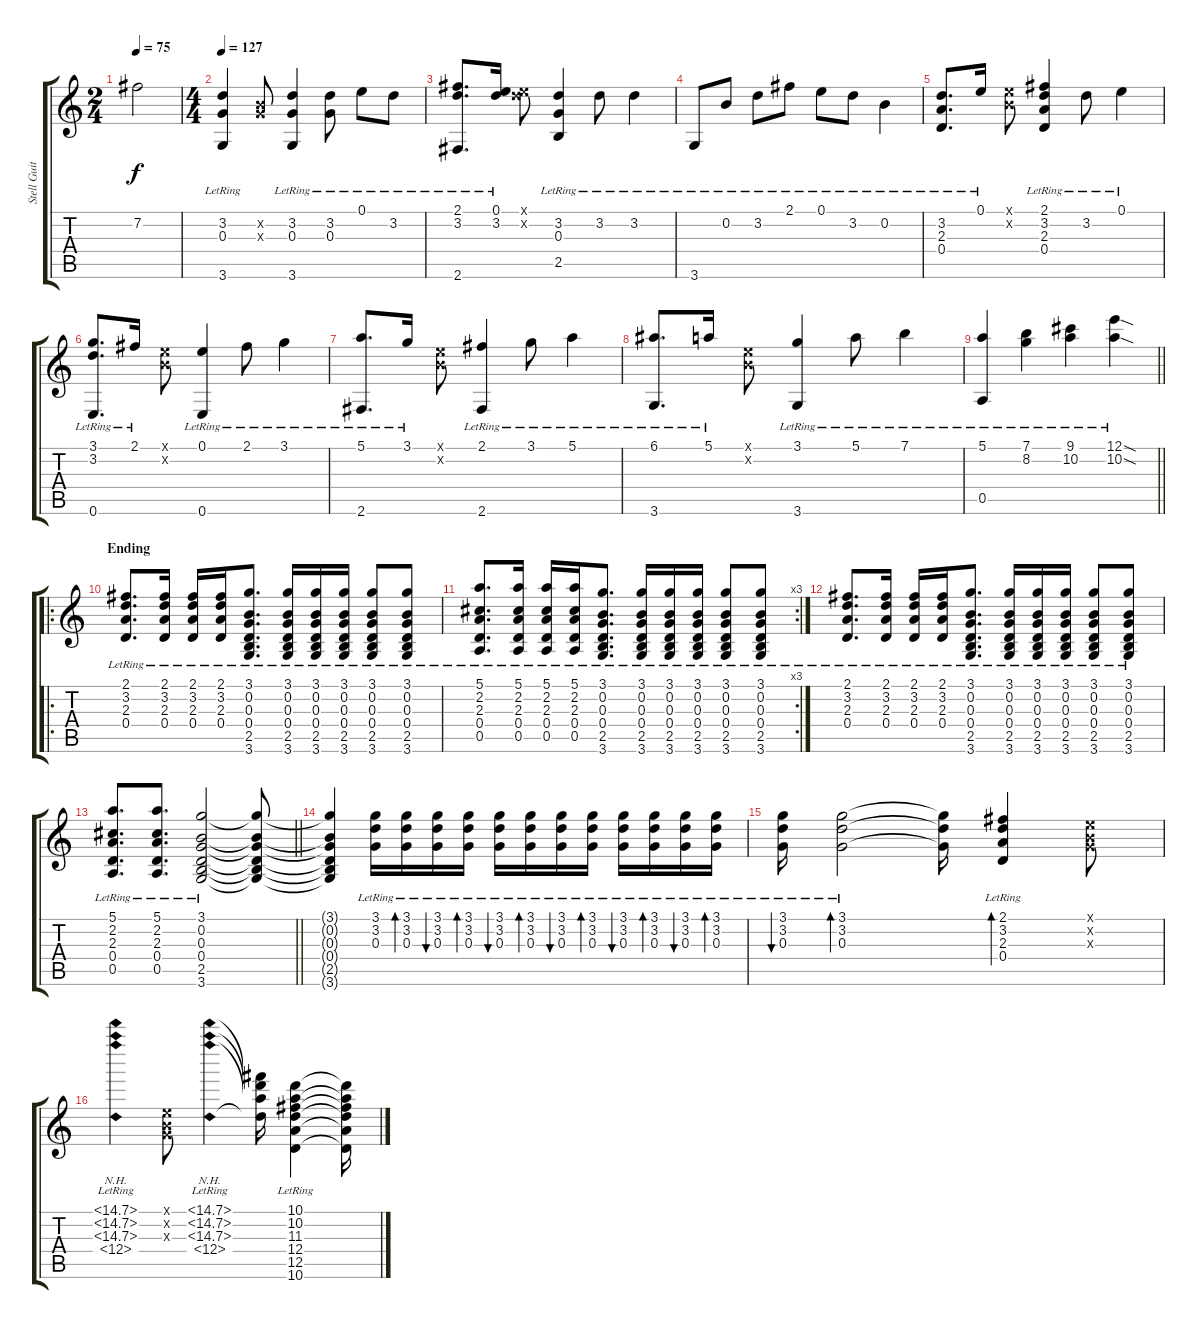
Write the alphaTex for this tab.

\track ("Stell Guitar" "Stell Guit") {instrument acousticguitarsteel}
\staff {score tabs}
\tuning (E4 B3 G3 D3 A2 E2) {hide}
\ts (2 4)
\tempo 75
\clef g2
\ks c
7.2{t}.2{dy f} |
\ts (4 4)
\tempo 127
(3.2{lr} 0.3{lr} 3.6{lr}).4 (0.2{x} 0.3{x}).8 (3.2{lr} 0.3{lr} 3.6{lr}).4 (3.2{lr} 0.3{lr}).8 0.1{lr}.8 3.2{lr}.8 |
(2.1{lr} 3.2{lr} 2.6{lr}).8{d} (0.1{lr} 3.2{lr}).16 (0.1{x} 3.2{x}).8 (3.2{lr} 0.3{lr} 2.5{lr}).4 3.2{lr}.8 3.2{lr}.4 |
3.6{lr}.8 0.2{lr}.8 3.2{lr}.8 2.1{lr}.8 0.1{lr}.8 3.2{lr}.8 0.2{lr}.4 |
(3.2{lr} 2.3{lr} 0.4{lr}).8{d} 0.1{lr}.16 (0.1{x} 0.2{x}).8 (2.1{lr} 3.2{lr} 2.3{lr} 0.4{lr}).4 3.2{lr}.8 0.1{lr}.4 |
(3.1{lr} 3.2{lr} 0.6{lr}).8{d} 2.1{lr}.16 (0.1{x} 0.2{x}).8 (0.1{lr} 0.6{lr}).4 2.1{lr}.8 3.1{lr}.4 |
(5.1{lr} 2.6{lr}).8{d} 3.1{lr}.16 (0.1{x} 0.2{x}).8 (2.1{lr} 2.6{lr}).4 3.1{lr}.8 5.1{lr}.4 |
(6.1{lr} 3.6{lr}).8{d} 5.1{lr}.16 (0.1{x} 0.2{x}).8 (3.1{lr} 3.6{lr}).4 5.1{lr}.8 7.1{lr}.4 |
\barLineRight lightlight
(5.1{lr} 0.5{lr}).4 (7.1{lr} 8.2{lr}).4 (9.1{lr} 10.2{lr}).4 (12.1{sod lr} 10.2{sod lr}).4 |
\ro
\section ("" "Ending")
(2.1{lr} 3.2{lr} 2.3{lr} 0.4{lr}).8{d} (2.1{lr} 3.2{lr} 2.3{lr} 0.4{lr}).16 (2.1{lr} 3.2{lr} 2.3{lr} 0.4{lr}).16 (2.1{lr} 3.2{lr} 2.3{lr} 0.4{lr}).16 (3.1{lr} 0.2{lr} 0.3{lr} 0.4{lr} 2.5{lr} 3.6{lr}).8{d} (3.1{lr} 0.2{lr} 0.3{lr} 0.4{lr} 2.5{lr} 3.6{lr}).16 (3.1{lr} 0.2{lr} 0.3{lr} 0.4{lr} 2.5{lr} 3.6{lr}).16 (3.1{lr} 0.2{lr} 0.3{lr} 0.4{lr} 2.5{lr} 3.6{lr}).16 (3.1{lr} 0.2{lr} 0.3{lr} 0.4{lr} 2.5{lr} 3.6{lr}).8 (3.1{lr} 0.2{lr} 0.3{lr} 0.4{lr} 2.5{lr} 3.6{lr}).8 |
\rc 3
(5.1{lr} 2.2{lr} 2.3{lr} 0.4{lr} 0.5{lr}).8{d} (5.1{lr} 2.2{lr} 2.3{lr} 0.4{lr} 0.5{lr}).16 (5.1{lr} 2.2{lr} 2.3{lr} 0.4{lr} 0.5{lr}).16 (5.1{lr} 2.2{lr} 2.3{lr} 0.4{lr} 0.5{lr}).16 (3.1{lr} 0.2{lr} 0.3{lr} 0.4{lr} 2.5{lr} 3.6{lr}).8{d} (3.1{lr} 0.2{lr} 0.3{lr} 0.4{lr} 2.5{lr} 3.6{lr}).16 (3.1{lr} 0.2{lr} 0.3{lr} 0.4{lr} 2.5{lr} 3.6{lr}).16 (3.1{lr} 0.2{lr} 0.3{lr} 0.4{lr} 2.5{lr} 3.6{lr}).16 (3.1{lr} 0.2{lr} 0.3{lr} 0.4{lr} 2.5{lr} 3.6{lr}).8 (3.1{lr} 0.2{lr} 0.3{lr} 0.4{lr} 2.5{lr} 3.6{lr}).8 |
(2.1{lr} 3.2{lr} 2.3{lr} 0.4{lr}).8{d} (2.1{lr} 3.2{lr} 2.3{lr} 0.4{lr}).16 (2.1{lr} 3.2{lr} 2.3{lr} 0.4{lr}).16 (2.1{lr} 3.2{lr} 2.3{lr} 0.4{lr}).16 (3.1{lr} 0.2{lr} 0.3{lr} 0.4{lr} 2.5{lr} 3.6{lr}).8{d} (3.1{lr} 0.2{lr} 0.3{lr} 0.4{lr} 2.5{lr} 3.6{lr}).16 (3.1{lr} 0.2{lr} 0.3{lr} 0.4{lr} 2.5{lr} 3.6{lr}).16 (3.1{lr} 0.2{lr} 0.3{lr} 0.4{lr} 2.5{lr} 3.6{lr}).16 (3.1{lr} 0.2{lr} 0.3{lr} 0.4{lr} 2.5{lr} 3.6{lr}).8 (3.1{lr} 0.2{lr} 0.3{lr} 0.4{lr} 2.5{lr} 3.6{lr}).8 |
\barLineRight lightlight
(5.1{lr} 2.2{lr} 2.3{lr} 0.4{lr} 0.5{lr}).8{d} (5.1{lr} 2.2{lr} 2.3{lr} 0.4{lr} 0.5{lr}).8{d} (3.1{lr} 0.2{lr} 0.3{lr} 0.4{lr} 2.5{lr} 3.6{lr}).2 (3.1{t} 0.2{t} 0.3{t} 0.4{t} 2.5{t} 3.6{t}).8 |
(3.1{t} 0.2{t} 0.3{t} 0.4{t} 2.5{t} 3.6{t}).4{beam split} (3.1{lr} 3.2{lr} 0.3{lr}).16 (3.1{lr} 3.2{lr} 0.3{lr}).16{bd 60 beam merge} (3.1{lr} 3.2{lr} 0.3{lr}).16{bu 60} (3.1{lr} 3.2{lr} 0.3{lr}).16{bd 60 beam split} (3.1{lr} 3.2{lr} 0.3{lr}).16{bu 60} (3.1{lr} 3.2{lr} 0.3{lr}).16{bd 60 beam merge} (3.1{lr} 3.2{lr} 0.3{lr}).16{bu 60} (3.1{lr} 3.2{lr} 0.3{lr}).16{bd 60 beam split} (3.1{lr} 3.2{lr} 0.3{lr}).16{bu 60 beam merge} (3.1{lr} 3.2{lr} 0.3{lr}).16{bd 60 beam merge} (3.1{lr} 3.2{lr} 0.3{lr}).16{bu 60 beam merge} (3.1{lr} 3.2{lr} 0.3{lr}).16{bd 60} |
(3.1{lr} 3.2{lr} 0.3{lr}).16{bu 60} (3.1{lr} 3.2{lr} 0.3{lr}).2{bd 60} (3.1{t} 3.2{t} 0.3{t}).16 (2.1{lr} 3.2{lr} 2.3{lr} 0.4{lr}).4{bd 60} (0.1{x} 0.2{x} 0.3{x}).8 |
(14.1{nh lr} 15.2{nh lr} 14.3{nh lr} 12.4{nh lr}).4 (0.1{x} 0.2{x} 0.3{x}).8 (14.1{nh lr} 15.2{nh lr} 14.3{nh lr} 12.4{nh lr}).4 (14.1{t} 15.2{t} 14.3{t} 12.4{t}).16 (10.1{lr} 10.2{lr} 11.3{lr} 12.4{lr} 12.5{lr} 10.6{lr}).4 (10.1{t} 10.2{t} 11.3{t} 12.4{t} 12.5{t} 10.6{t}).16
